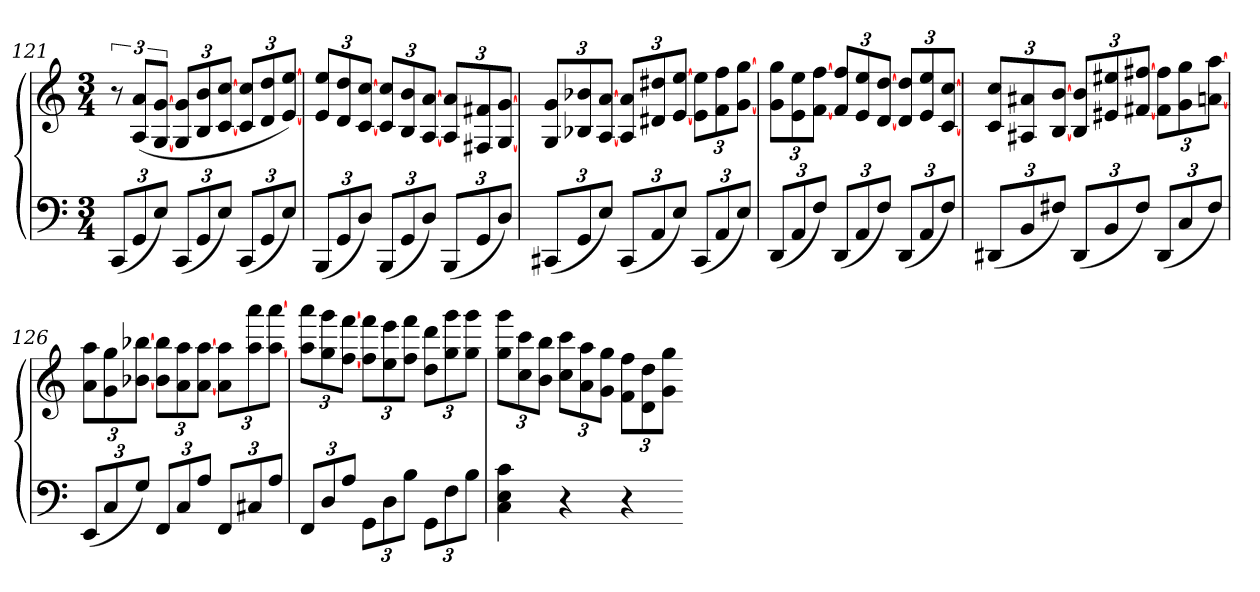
**kern	**kern
*part1	*part1
*staff2	*staff1
*clefF4	*clefG2
*k[]	*k[]
*C:	*C:
*M3/4	*M3/4
=121	=121
(12CCL	12r
12GG	(12A 12aL
12EJ)	[12G [12gJ
(12CCL	12G 12gL
12GG	12B 12b
12EJ)	[12c [12ccJ
(12CCL	12c 12ccL
12GG	12d 12dd
12EJ)	[12e [12eeJ)
=122	=122
(12BBBL	12e 12eeL
12GG	12d 12dd
12DJ)	[12c [12ccJ
(12BBBL	12c 12ccL
12GG	12B 12b
12DJ)	[12A [12aJ
(12BBBL	12A 12aL
12GG	12F#X 12f#X
12DJ)	[12G [12gJ
=123	=123
(12CC#XL	12G 12gL
12GG	12B-X 12b-X
12EJ)	[12A [12aJ
(12CC#L	12A 12aL
12AA	12d#X 12dd#X
12EJ)	[12e [12eeJ
(12CC#L	12e 12eeL
12AA	12f 12ff
12EJ)	[12g [12ggJ
=124	=124
(12DDL	12g 12ggL
12AA	12e 12ee
12FJ)	[12f [12ffJ
(12DDL	12f 12ffL
12AA	12e 12ee
12FJ)	[12d [12ddJ
(12DDL	12d 12ddL
12AA	12e 12ee
12FJ)	[12c [12ccJ
=125	=125
(12DD#XL	12c 12ccL
12BB	12A#X 12a#X
12F#XJ)	[12B [12bJ
(12DD#L	12B 12bL
12BB	12e#X 12ee#X
12F#J)	[12f#X [12ff#XJ
(12DD#L	12f# 12ff#L
12C	12g 12gg
12F#J)	[12an [12aaJ
=126	=126
(12EEL	12a 12aaL
12C	12g 12gg
12GJ)	[12b-X [12bb-XJ
12FFL	12b- 12bb-L
12C	12a 12aa
12AJ	[12a [12aaJ
12FFL	12a 12aaL
12C#X	12aa 12aaa
12AJ	[12aa [12aaaJ
=127	=127
12FFL	12aa 12aaaL
12D	12gg 12ggg
12AJ	[12ff [12fffJ
12GGL	12ff 12fffL
12D	12ee 12eee
12BJ	12ff 12fffJ
12GGL	12dd 12dddL
12F	12gg 12ggg
12BJ	12gg 12gggJ
=128	=128
4C 4E 4c	12gg 12gggL
.	12cc 12ccc
.	12b 12bbJ
4r	12cc 12cccL
.	12a 12aa
.	12g 12ggJ
4r	12f 12ffL
.	12d 12dd
.	12g 12ggJ
=-	=-
*-	*-
